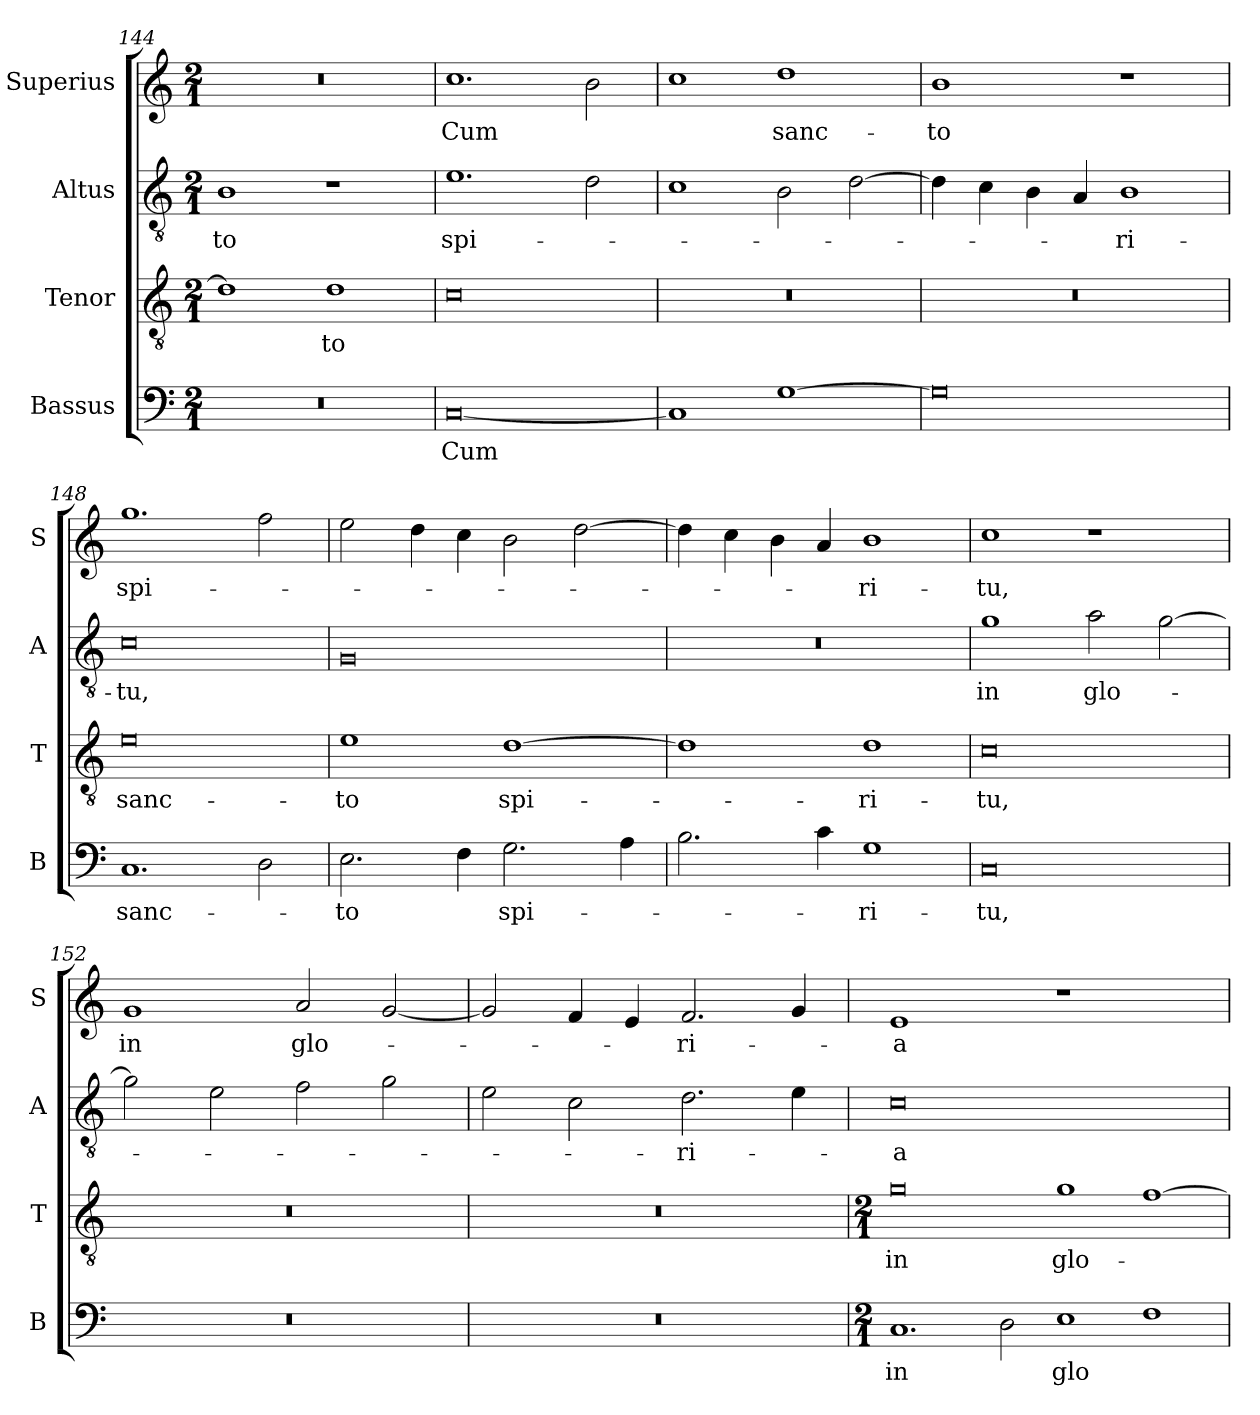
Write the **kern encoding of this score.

**kern	**text	**kern	**text	**kern	**text	**kern	**text
*part4	*part4	*part3	*part3	*part2	*part2	*part1	*part1
*staff4	*staff4	*staff3	*staff3	*staff2	*staff2	*staff1	*staff1
*I"Bassus	*	*I"Tenor	*	*I"Altus	*	*I"Superius	*
*I'B	*	*I'T	*	*I'A	*	*I'S	*
*clefF4	*	*clefGv2	*	*clefGv2	*	*clefG2	*
*k[]	*	*k[]	*	*k[]	*	*k[]	*
*M2/1	*	*M2/1	*	*M2/1	*	*M2/1	*
=144	=144	=144	=144	=144	=144	=144	=144
0r	.	1d]	.	1B	-to	0r	.
.	.	1d	-to	1r	.	.	.
=145	=145	=145	=145	=145	=145	=145	=145
[0C	Cum	0c	.	1.e	spi-	1.cc	Cum
.	.	.	.	2d\	.	2b\	.
=146	=146	=146	=146	=146	=146	=146	=146
1C]	.	0r	.	1c	.	1cc	.
[1G	.	.	.	2B\	.	1dd	sanc-
.	.	.	.	[2d\	.	.	.
=147	=147	=147	=147	=147	=147	=147	=147
0G]	.	0r	.	4d\]	.	1b	-to
.	.	.	.	4c\	.	.	.
.	.	.	.	4B\	.	.	.
.	.	.	.	4A/	.	.	.
.	.	.	.	1B	-ri-	1r	.
=148	=148	=148	=148	=148	=148	=148	=148
1.C	sanc-	0e	sanc-	0c	-tu,	1.gg	spi-
2D\	.	.	.	.	.	2ff\	.
=149	=149	=149	=149	=149	=149	=149	=149
2.E\	-to	1e	-to	0G	.	2ee\	.
.	.	.	.	.	.	4dd\	.
4F\	.	.	.	.	.	4cc\	.
2.G\	spi-	[1d	spi-	.	.	2b\	.
.	.	.	.	.	.	[2dd\	.
4A\	.	.	.	.	.	.	.
=150	=150	=150	=150	=150	=150	=150	=150
2.B\	.	1d]	.	0r	.	4dd\]	.
.	.	.	.	.	.	4cc\	.
.	.	.	.	.	.	4b\	.
4c\	.	.	.	.	.	4a/	.
1G	-ri-	1d	-ri-	.	.	1b	-ri-
=151	=151	=151	=151	=151	=151	=151	=151
0C	-tu,	0c	-tu,	1g	in	1cc	-tu,
.	.	.	.	2a\	glo-	1r	.
.	.	.	.	[2g\	.	.	.
=152	=152	=152	=152	=152	=152	=152	=152
0r	.	0r	.	2g\]	.	1g	in
.	.	.	.	2e\	.	.	.
.	.	.	.	2f\	.	2a/	glo-
.	.	.	.	2g\	.	[2g/	.
=153	=153	=153	=153	=153	=153	=153	=153
0r	.	0r	.	2e\	.	2g/]	.
.	.	.	.	2c\	.	4f/	.
.	.	.	.	.	.	4e/	.
.	.	.	.	2.d\	-ri-	2.f/	-ri-
.	.	.	.	4e\	.	4g/	.
=154	=154	=154	=154	=154	=154	=154	=154
*M2/1	*	*M2/1	*	*	*	*	*
!LO:N:vis=1.	!	!LO:N:vis=0	!	!	!	!	!
2.C/	in	1g	in	0c	-a	1e	-a
!LO:N:vis=2	!	!	!	!	!	!	!
4D\	.	.	.	.	.	.	.
!LO:N:vis=1	!	!LO:N:vis=1	!	!	!	!	!
2E\	glo-	2g\	glo-	.	.	1r	.
!LO:N:vis=1	!	!LO:N:vis=1	!	!	!	!	!
2F\	--	[2f\	.	.	.	.	.
=	=	=	=	=	=	=	=
*-	*-	*-	*-	*-	*-	*-	*-
